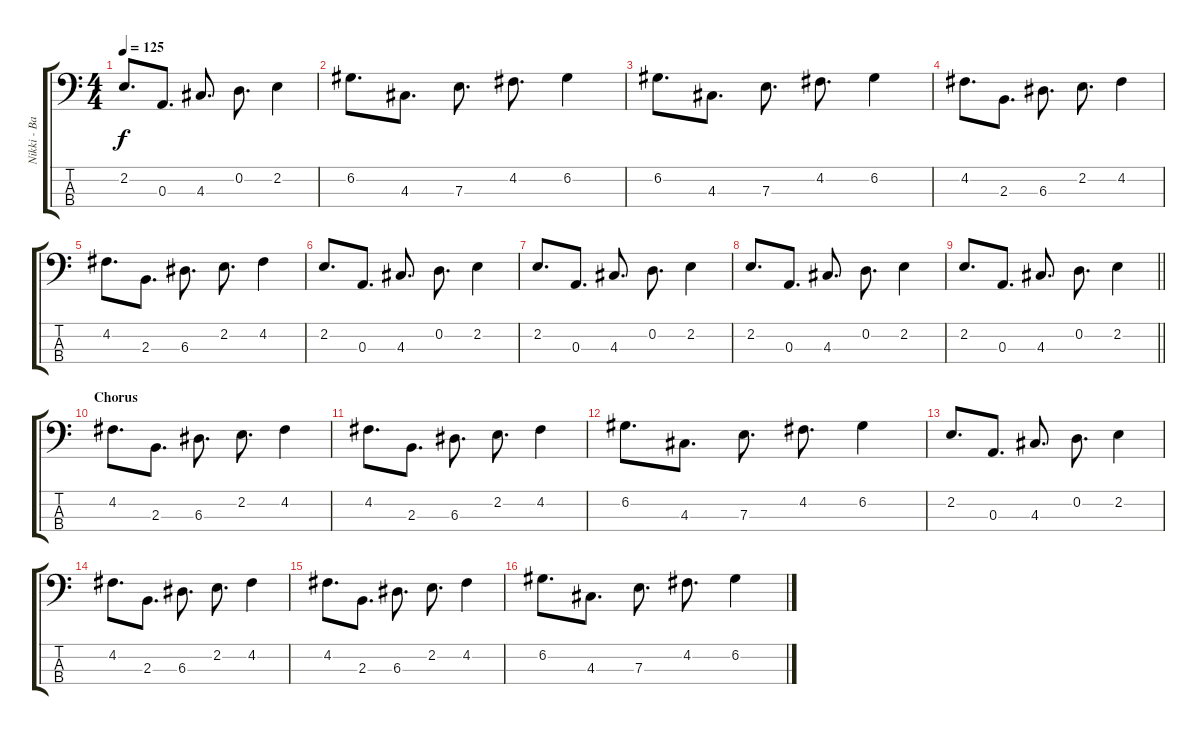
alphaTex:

\track ("Nikki - Bass" "Nikki - Ba") {instrument electricbassfinger}
\staff {score tabs}
\tuning (G2 D2 A1 E1) {hide}
\ts (4 4)
\tempo 125
\clef f4
\ks c
2.2.8{d dy f} 0.3.8{d} 4.3.8{d} 0.2.8{d} 2.2.4 |
6.2.8{d} 4.3.8{d} 7.3.8{d} 4.2.8{d} 6.2.4 |
6.2.8{d} 4.3.8{d} 7.3.8{d} 4.2.8{d} 6.2.4 |
4.2.8{d} 2.3.8{d} 6.3.8{d} 2.2.8{d} 4.2.4 |
4.2.8{d} 2.3.8{d} 6.3.8{d} 2.2.8{d} 4.2.4 |
2.2.8{d} 0.3.8{d} 4.3.8{d} 0.2.8{d} 2.2.4 |
2.2.8{d} 0.3.8{d} 4.3.8{d} 0.2.8{d} 2.2.4 |
2.2.8{d} 0.3.8{d} 4.3.8{d} 0.2.8{d} 2.2.4 |
\barLineRight lightlight
2.2.8{d} 0.3.8{d} 4.3.8{d} 0.2.8{d} 2.2.4 |
\section ("" "Chorus")
4.2.8{d} 2.3.8{d} 6.3.8{d} 2.2.8{d} 4.2.4 |
4.2.8{d} 2.3.8{d} 6.3.8{d} 2.2.8{d} 4.2.4 |
6.2.8{d} 4.3.8{d} 7.3.8{d} 4.2.8{d} 6.2.4 |
2.2.8{d} 0.3.8{d} 4.3.8{d} 0.2.8{d} 2.2.4 |
4.2.8{d} 2.3.8{d} 6.3.8{d} 2.2.8{d} 4.2.4 |
4.2.8{d} 2.3.8{d} 6.3.8{d} 2.2.8{d} 4.2.4 |
6.2.8{d} 4.3.8{d} 7.3.8{d} 4.2.8{d} 6.2.4
